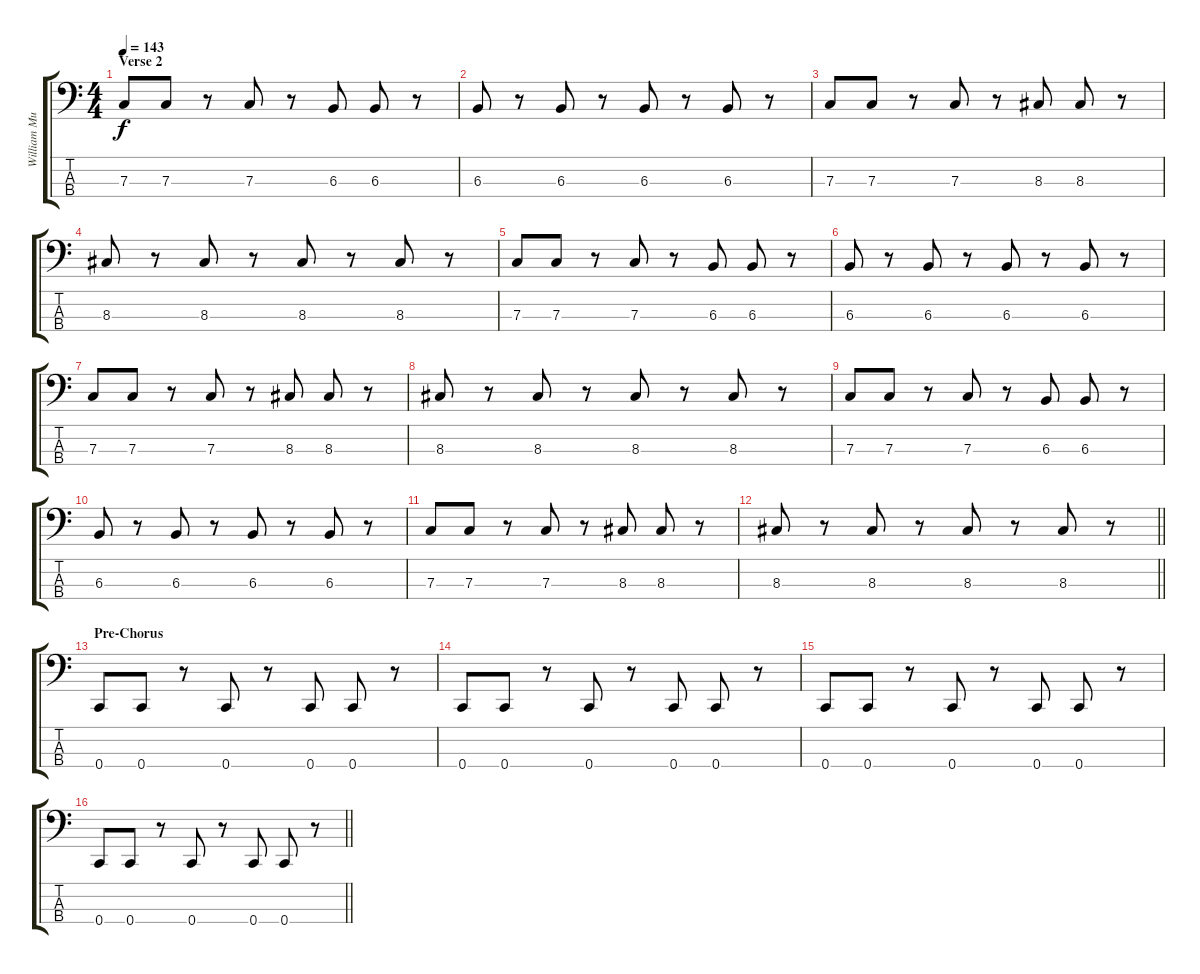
\track ("William Murderface (Bass)" "William Mu") {instrument electricbasspick}
\staff {score tabs}
\tuning (Eb2 Bb1 F1 C1) {hide}
\ts (4 4)
\section ("" "Verse 2")
\tempo 143
\clef f4
\ks c
7.3.8{dy f} 7.3.8 r.8 7.3.8 r.8 6.3.8 6.3.8 r.8 |
6.3.8 r.8 6.3.8 r.8 6.3.8 r.8 6.3.8 r.8 |
7.3.8 7.3.8 r.8 7.3.8 r.8 8.3.8 8.3.8 r.8 |
8.3.8 r.8 8.3.8 r.8 8.3.8 r.8 8.3.8 r.8 |
7.3.8 7.3.8 r.8 7.3.8 r.8 6.3.8 6.3.8 r.8 |
6.3.8 r.8 6.3.8 r.8 6.3.8 r.8 6.3.8 r.8 |
7.3.8 7.3.8 r.8 7.3.8 r.8 8.3.8 8.3.8 r.8 |
8.3.8 r.8 8.3.8 r.8 8.3.8 r.8 8.3.8 r.8 |
7.3.8 7.3.8 r.8 7.3.8 r.8 6.3.8 6.3.8 r.8 |
6.3.8 r.8 6.3.8 r.8 6.3.8 r.8 6.3.8 r.8 |
7.3.8 7.3.8 r.8 7.3.8 r.8 8.3.8 8.3.8 r.8 |
\barLineRight lightlight
8.3.8 r.8 8.3.8 r.8 8.3.8 r.8 8.3.8 r.8 |
\section ("" "Pre-Chorus")
0.4.8 0.4.8 r.8 0.4.8 r.8 0.4.8 0.4.8 r.8 |
0.4.8 0.4.8 r.8 0.4.8 r.8 0.4.8 0.4.8 r.8 |
0.4.8 0.4.8 r.8 0.4.8 r.8 0.4.8 0.4.8 r.8 |
\barLineRight lightlight
0.4.8 0.4.8 r.8 0.4.8 r.8 0.4.8 0.4.8 r.8
